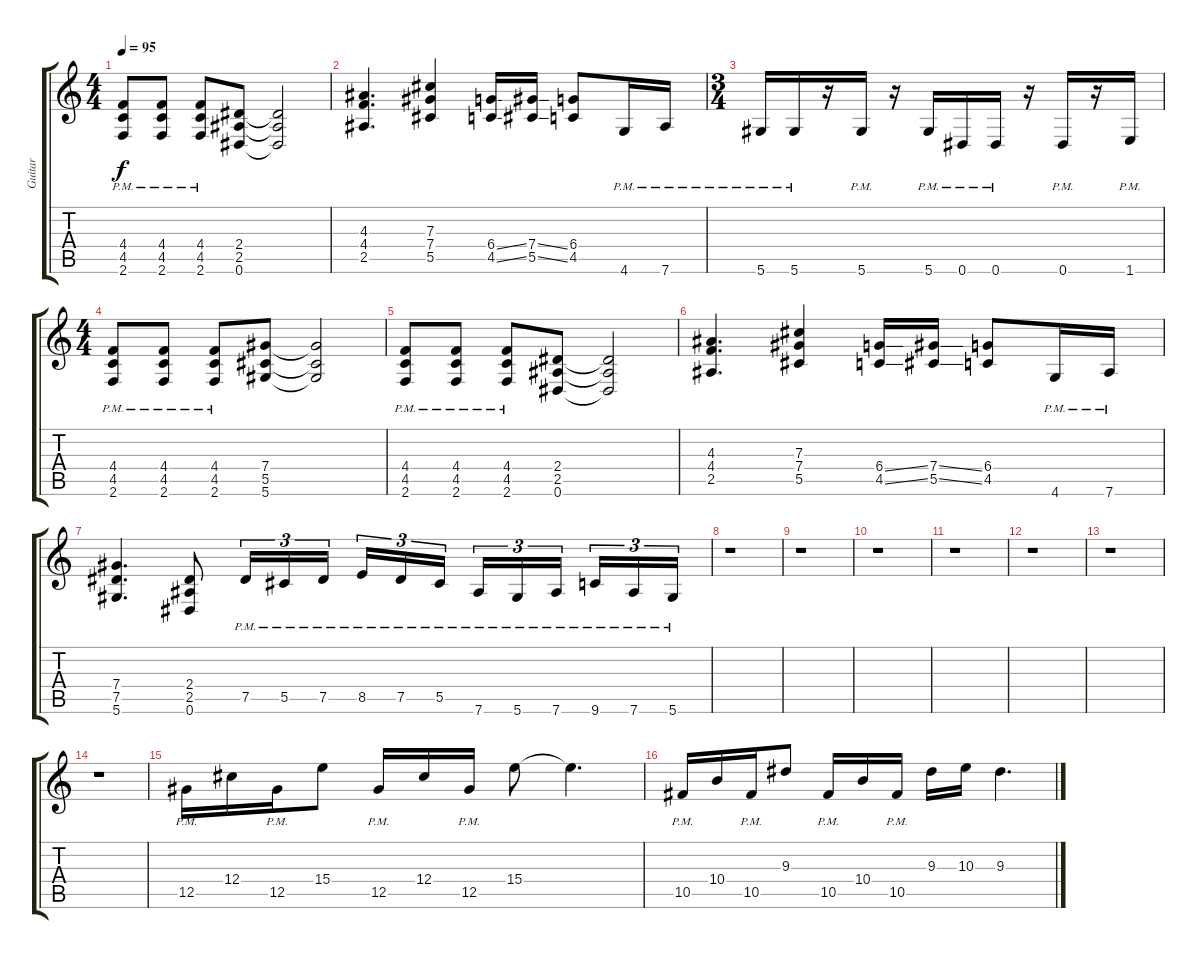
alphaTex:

\track ("Guitar" "Guitar") {instrument overdrivenguitar}
\staff {score tabs}
\tuning (Eb4 Bb3 Gb3 Db3 Ab2 Eb2) {hide}
\ts (4 4)
\tempo 95
\clef g2
\ks c
(4.4{pm} 4.5{pm} 2.6{pm}).8{dy f} (4.4{pm} 4.5{pm} 2.6{pm}).8 (4.4{pm} 4.5{pm} 2.6{pm}).8 (2.4 2.5 0.6).8 (2.4{t} 2.5{t} 0.6{t}).2 |
(4.3 4.4 2.5).4{d} (7.3 7.4 5.5).4 (6.4{ss} 4.5{ss}).16 (7.4{ss} 5.5{ss}).16 (6.4 4.5).8 4.6{pm}.16 7.6{pm}.16 |
\ts (3 4)
5.6{pm}.16 5.6{pm}.16 r.16 5.6{pm}.16 r.16 5.6{pm}.16 0.6{pm}.16 0.6{pm}.16 r.16 0.6{pm}.16 r.16 1.6{pm}.16 |
\ts (4 4)
(4.4{pm} 4.5{pm} 2.6{pm}).8 (4.4{pm} 4.5{pm} 2.6{pm}).8 (4.4{pm} 4.5{pm} 2.6{pm}).8 (7.4 5.5 5.6).8 (7.4{t} 5.5{t} 5.6{t}).2 |
(4.4{pm} 4.5{pm} 2.6{pm}).8 (4.4{pm} 4.5{pm} 2.6{pm}).8 (4.4{pm} 4.5{pm} 2.6{pm}).8 (2.4 2.5 0.6).8 (2.4{t} 2.5{t} 0.6{t}).2 |
(4.3 4.4 2.5).4{d} (7.3 7.4 5.5).4 (6.4{ss} 4.5{ss}).16 (7.4{ss} 5.5{ss}).16 (6.4 4.5).8 4.6{pm}.16 7.6{pm}.16 |
(7.4 7.5 5.6).4{d} (2.4 2.5 0.6).8 7.5{pm}.16{tu (3 2)} 5.5{pm}.16{tu (3 2)} 7.5{pm}.16{tu (3 2) beam splitsecondary} 8.5{pm}.16{tu (3 2)} 7.5{pm}.16{tu (3 2)} 5.5{pm}.16{tu (3 2)} 7.6{pm}.16{tu (3 2)} 5.6{pm}.16{tu (3 2)} 7.6{pm}.16{tu (3 2) beam splitsecondary} 9.6{pm}.16{tu (3 2)} 7.6{pm}.16{tu (3 2)} 5.6{pm}.16{tu (3 2)} |
r.1 |
r.1 |
r.1 |
r.1 |
r.1 |
r.1 |
r.1 |
12.5{pm}.16 12.4.16 12.5{pm}.16 15.4.8 12.5{pm}.16 12.4.16 12.5{pm}.16 15.4.8 15.4{t}.4{d} |
10.5{pm}.16 10.4.16 10.5{pm}.16 9.3.8 10.5{pm}.16 10.4.16 10.5{pm}.16 9.3.16 10.3.16 9.3.4{d}
